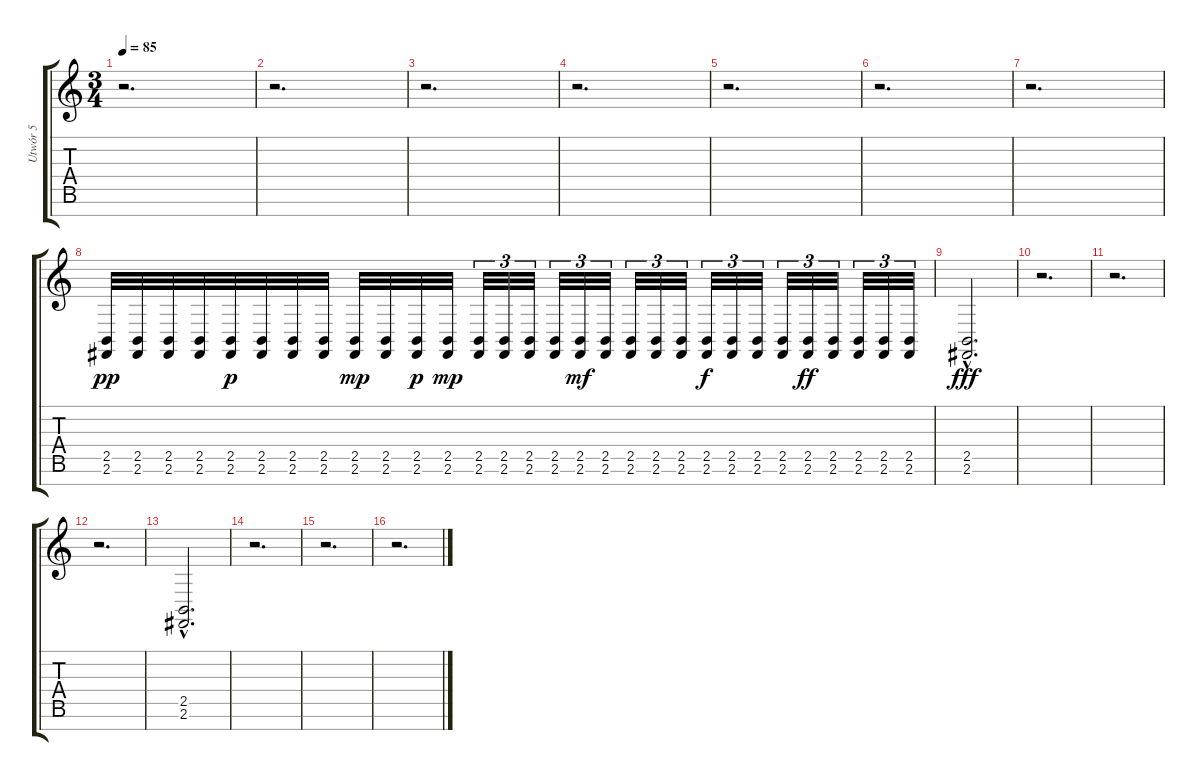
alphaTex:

\track ("Utwór 5" "Utwór 5") {instrument taikodrum}
\staff {score tabs}
\tuning (E4 B3 G3 D3 A2 E2 B1) {hide}
\ts (3 4)
\tempo 85
\clef g2
\ks c
r.2{d dy pp instrument taikodrum} |
r.2{d} |
r.2{d} |
r.2{d} |
r.2{d} |
r.2{d} |
r.2{d} |
(2.5 2.6).32 (2.5 2.6).32 (2.5 2.6).32 (2.5 2.6).32 (2.5 2.6).32{dy p} (2.5 2.6).32 (2.5 2.6).32 (2.5 2.6).32 (2.5 2.6).32{dy mp} (2.5 2.6).32 (2.5 2.6).32{dy p} (2.5 2.6).32{dy mp} (2.5 2.6).32{tu (3 2)} (2.5 2.6).32{tu (3 2)} (2.5 2.6).32{tu (3 2)} (2.5 2.6).32{tu (3 2)} (2.5 2.6).32{tu (3 2) dy mf} (2.5 2.6).32{tu (3 2)} (2.5 2.6).32{tu (3 2)} (2.5 2.6).32{tu (3 2)} (2.5 2.6).32{tu (3 2)} (2.5 2.6).32{tu (3 2) dy f} (2.5 2.6).32{tu (3 2)} (2.5 2.6).32{tu (3 2)} (2.5 2.6).32{tu (3 2)} (2.5 2.6).32{tu (3 2) dy ff} (2.5 2.6).32{tu (3 2)} (2.5 2.6).32{tu (3 2)} (2.5 2.6).32{tu (3 2)} (2.5 2.6).32{tu (3 2)} |
(2.5{hac} 2.6{hac}).2{d dy fff} |
r.2{d} |
r.2{d} |
r.2{d} |
(2.5{hac} 2.6{hac}).2{d} |
r.2{d} |
r.2{d} |
r.2{d}
